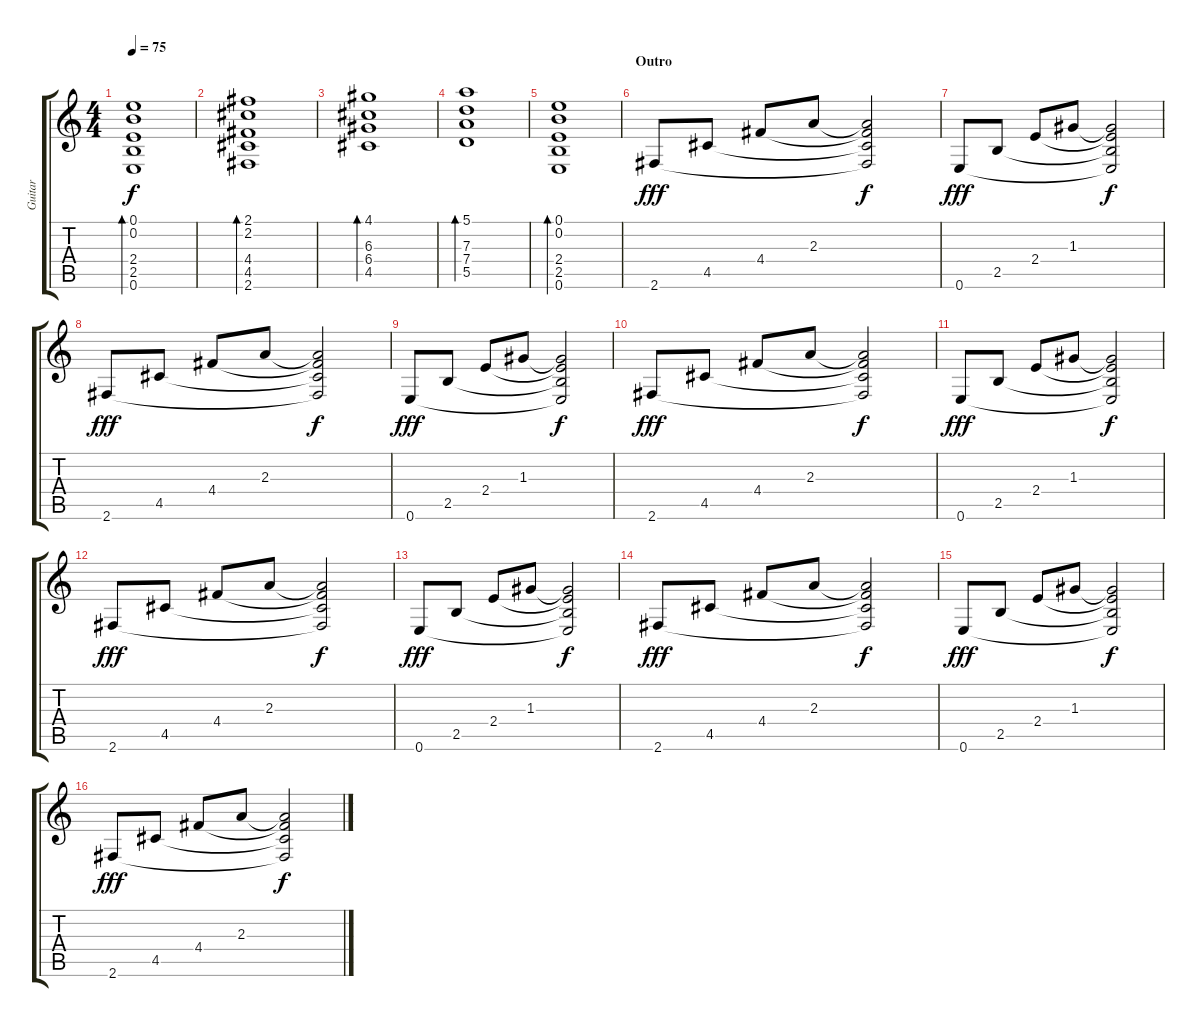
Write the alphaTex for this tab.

\track ("Guitar" "Guitar") {instrument acousticguitarsteel}
\staff {score tabs}
\tuning (E4 B3 G3 D3 A2 E2) {hide}
\ts (4 4)
\tempo 75
\clef g2
\ks c
(0.1 0.2 2.4 2.5 0.6).1{bd 60 dy f} |
(2.1 2.2 4.4 4.5 2.6).1{bd 60} |
(4.1 6.3 6.4 4.5).1{bd 60} |
(5.1 7.3 7.4 5.5).1{bd 60} |
(0.1 0.2 2.4 2.5 0.6).1{bd 60} |
\section ("" "Outro")
2.6.8{dy fff} 4.5.8 4.4.8 2.3.8 (2.3{t} 4.4{t} 4.5{t} 2.6{t}).2{dy f} |
0.6.8{dy fff} 2.5.8 2.4.8 1.3.8 (1.3{t} 2.4{t} 2.5{t} 0.6{t}).2{dy f} |
2.6.8{dy fff} 4.5.8 4.4.8 2.3.8 (2.3{t} 4.4{t} 4.5{t} 2.6{t}).2{dy f} |
0.6.8{dy fff} 2.5.8 2.4.8 1.3.8 (1.3{t} 2.4{t} 2.5{t} 0.6{t}).2{dy f} |
2.6.8{dy fff} 4.5.8 4.4.8 2.3.8 (2.3{t} 4.4{t} 4.5{t} 2.6{t}).2{dy f} |
0.6.8{dy fff} 2.5.8 2.4.8 1.3.8 (1.3{t} 2.4{t} 2.5{t} 0.6{t}).2{dy f} |
2.6.8{dy fff} 4.5.8 4.4.8 2.3.8 (2.3{t} 4.4{t} 4.5{t} 2.6{t}).2{dy f} |
0.6.8{dy fff} 2.5.8 2.4.8 1.3.8 (1.3{t} 2.4{t} 2.5{t} 0.6{t}).2{dy f} |
2.6.8{dy fff} 4.5.8 4.4.8 2.3.8 (2.3{t} 4.4{t} 4.5{t} 2.6{t}).2{dy f} |
0.6.8{dy fff} 2.5.8 2.4.8 1.3.8 (1.3{t} 2.4{t} 2.5{t} 0.6{t}).2{dy f} |
2.6.8{dy fff} 4.5.8 4.4.8 2.3.8 (2.3{t} 4.4{t} 4.5{t} 2.6{t}).2{dy f}
